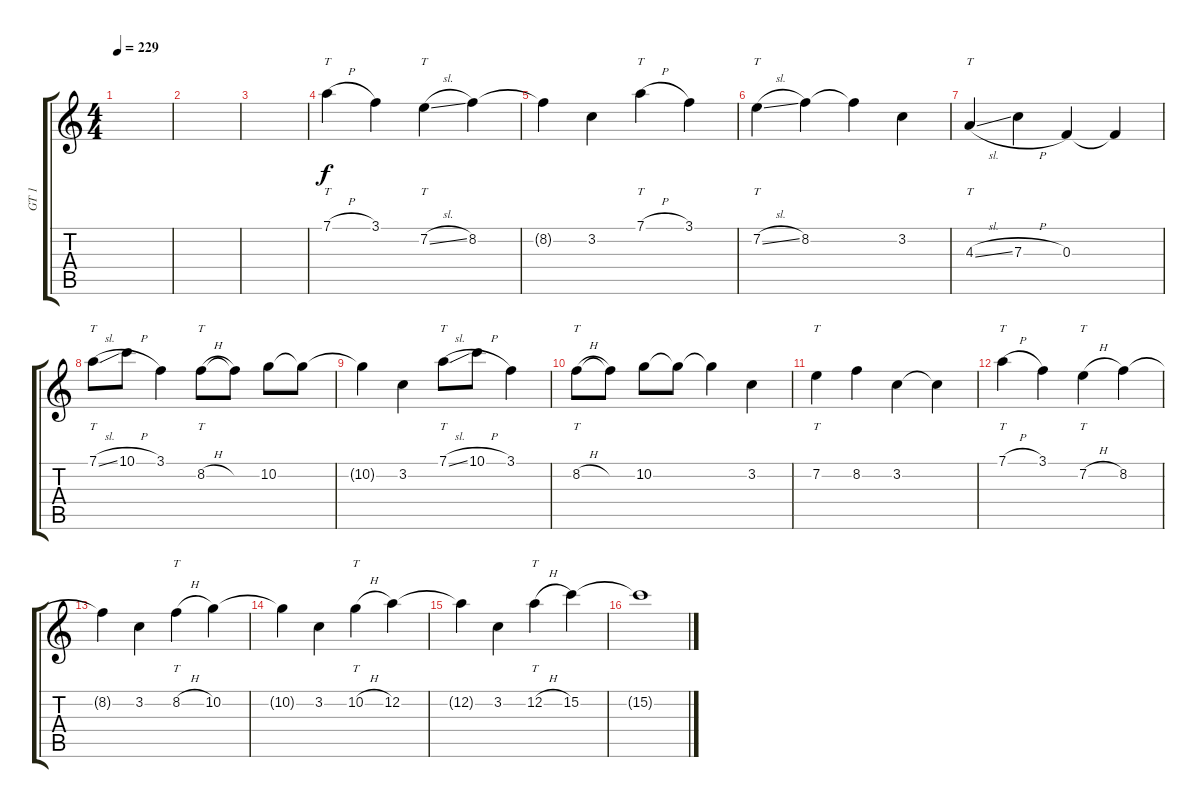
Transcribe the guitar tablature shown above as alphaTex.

\track ("GT 1" "GT 1") {solo instrument distortionguitar}
\staff {score tabs}
\tuning (D4 A3 F3 C3 G2 C2) {hide}
\ts (4 4)
\tempo 229
\clef g2
\ks c
|
|
|
7.1{h}.4{tt} 3.1.4 7.2{sl}.4{tt} 8.2.4 |
8.2{t}.4 3.2.4 7.1{h}.4{tt} 3.1.4 |
7.2{sl}.4{tt} 8.2.4 8.2{t}.4 3.2.4 |
4.3{sl}.4{tt} 7.3{h}.4 0.3.4 0.3{t}.4 |
7.1{sl}.8{tt} 10.1{h}.8 3.1.4 8.2{h}.8{tt} 8.2{t}.8 10.2.8 10.2{t}.8 |
10.2{t}.4 3.2.4 7.1{sl}.8{tt} 10.1{h}.8 3.1.4 |
8.2{h}.8{tt} 8.2{t}.8 10.2.8 10.2{t}.8 10.2{t}.4 3.2.4 |
7.2.4{tt} 8.2.4 3.2.4 3.2{t}.4 |
7.1{h}.4{tt} 3.1.4 7.2{h}.4{tt} 8.2.4 |
8.2{t}.4 3.2.4 8.2{h}.4{tt} 10.2.4 |
10.2{t}.4 3.2.4 10.2{h}.4{tt} 12.2.4 |
12.2{t}.4 3.2.4 12.2{h}.4{tt} 15.2.4 |
15.2{t}.1
